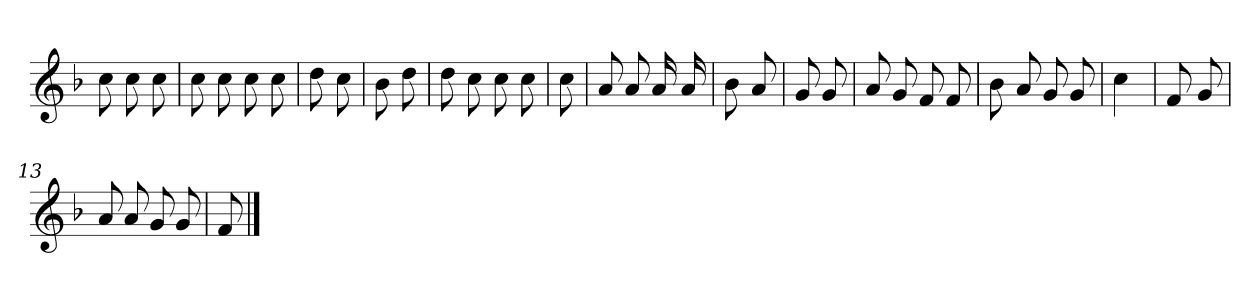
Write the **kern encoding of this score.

**kern
*part1
*staff1
*clefG2
*k[b-]
*F:
=
8cc
8cc
8cc
=1
8cc
8cc
8cc
8cc
=2
8dd
8cc
=3
8b-
8dd
=4
8dd
8cc
8cc
8cc
=5
8cc
=6
8a
8a
16a
16a
=7
8b-
8a
=8
8g
8g
=9
8a
8g
8f
8f
=10
8b-
8a
8g
8g
=11
4cc
=12
8f
8g
=13
8a
8a
8g
8g
=14
8f
==
*-
